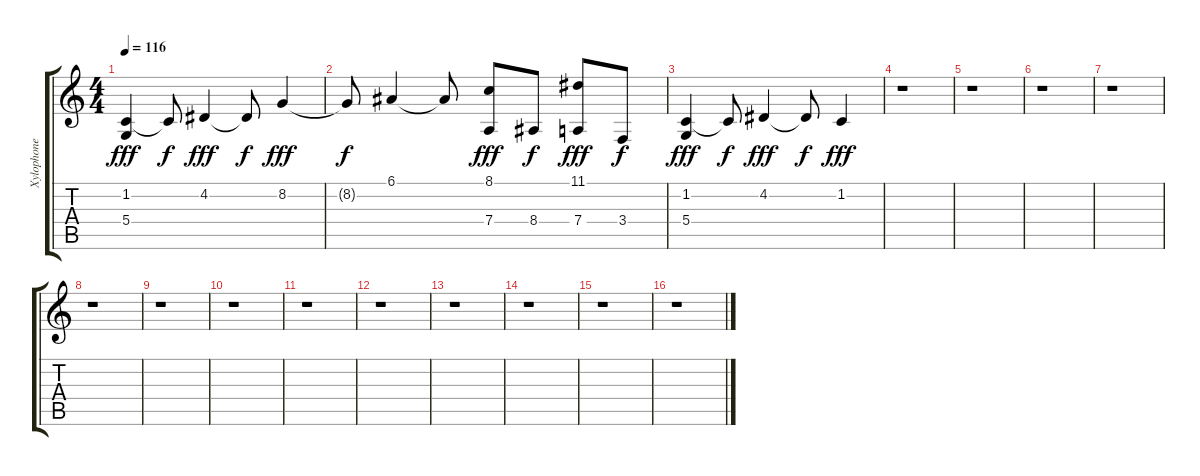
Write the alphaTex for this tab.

\track ("Xylophone" "Xylophone") {instrument marimba}
\staff {score tabs}
\tuning (E4 B3 G3 D3 A2 E2) {hide}
\ts (4 4)
\tempo 116
\clef g2
\ks c
(1.2 5.4).4{dy fff} 1.2{t}.8{dy f} 4.2.4{dy fff} 4.2{t}.8{dy f} 8.2.4{dy fff} |
8.2{t}.8{dy f} 6.1.4 6.1{t}.8 (8.1 7.4).8{dy fff} 8.4.8{dy f} (11.1 7.4).8{dy fff} 3.4.8{dy f} |
(1.2 5.4).4{dy fff} 1.2{t}.8{dy f} 4.2.4{dy fff} 4.2{t}.8{dy f} 1.2.4{dy fff} |
r.1 |
r.1 |
r.1 |
r.1 |
r.1 |
r.1 |
r.1 |
r.1 |
r.1 |
r.1 |
r.1 |
r.1 |
r.1
